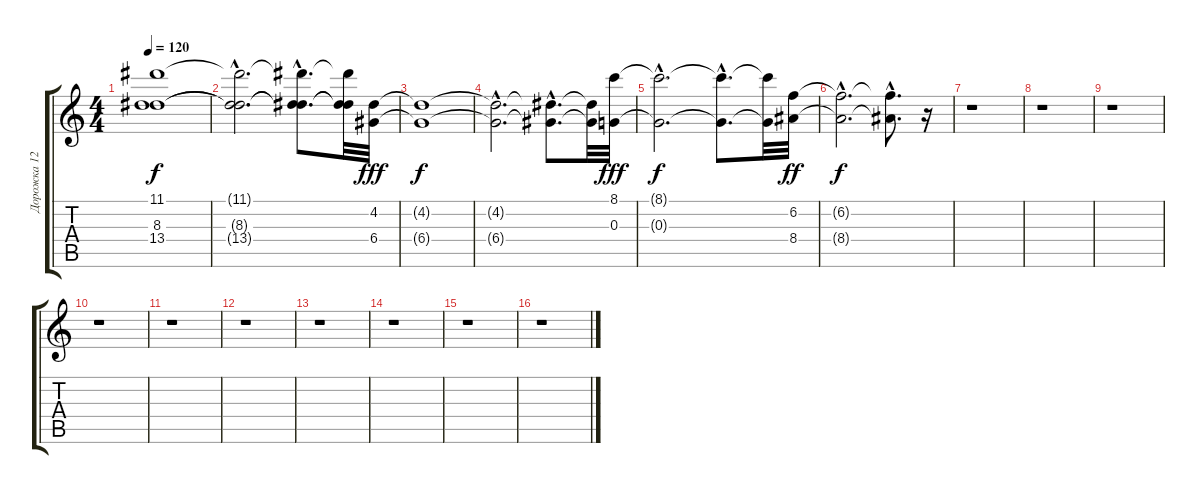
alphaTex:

\track ("Дорожка 12" "Дорожка 12") {instrument distortionguitar}
\staff {score tabs}
\tuning (E4 B3 G3 D3 A2 E2) {hide}
\ts (4 4)
\tempo 120
\clef g2
\ks c
(11.1{t} 8.3{t} 13.4{t}).1{dy f} |
(11.1{hac t} 8.3{hac t} 13.4{hac t}).2{d} (11.1{hac t} 8.3{hac t} 13.4{hac t}).8{d} (11.1{t} 8.3{t} 13.4{t}).32 (4.2 6.4).32{dy fff} |
(4.2{t} 6.4{t}).1{dy f} |
(4.2{hac t} 6.4{hac t}).2{d} (4.2{hac t} 6.4{hac t}).8{d} (4.2{t} 6.4{t}).32 (8.1 0.3).32{dy fff} |
(8.1{hac t} 0.3{hac t}).2{d dy f} (8.1{hac t} 0.3{hac t}).8{d} (8.1{t} 0.3{t}).32 (6.2 8.4).32{dy ff} |
(6.2{hac t} 8.4{hac t}).2{d dy f} (6.2{hac t} 8.4{hac t}).8{d} r.16 |
r.1 |
r.1 |
r.1 |
r.1 |
r.1 |
r.1 |
r.1 |
r.1 |
r.1 |
r.1
